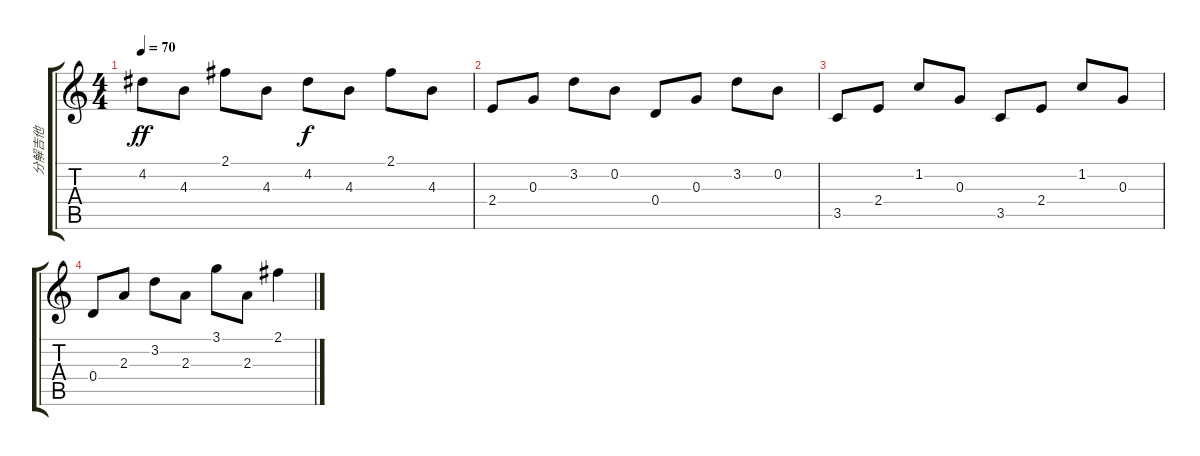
\track ("分解吉他" "分解吉他") {instrument acousticguitarsteel}
\staff {score tabs}
\tuning (E4 B3 G3 D3 A2 E2) {hide}
\ts (4 4)
\tempo 70
\clef g2
\ks c
4.2.8{dy ff} 4.3.8 2.1.8 4.3.8 4.2.8{dy f} 4.3.8 2.1.8 4.3.8 |
2.4.8 0.3.8 3.2.8 0.2.8 0.4.8 0.3.8 3.2.8 0.2.8 |
3.5.8 2.4.8 1.2.8 0.3.8 3.5.8 2.4.8 1.2.8 0.3.8 |
0.4.8 2.3.8 3.2.8 2.3.8 3.1.8 2.3.8 2.1.4
